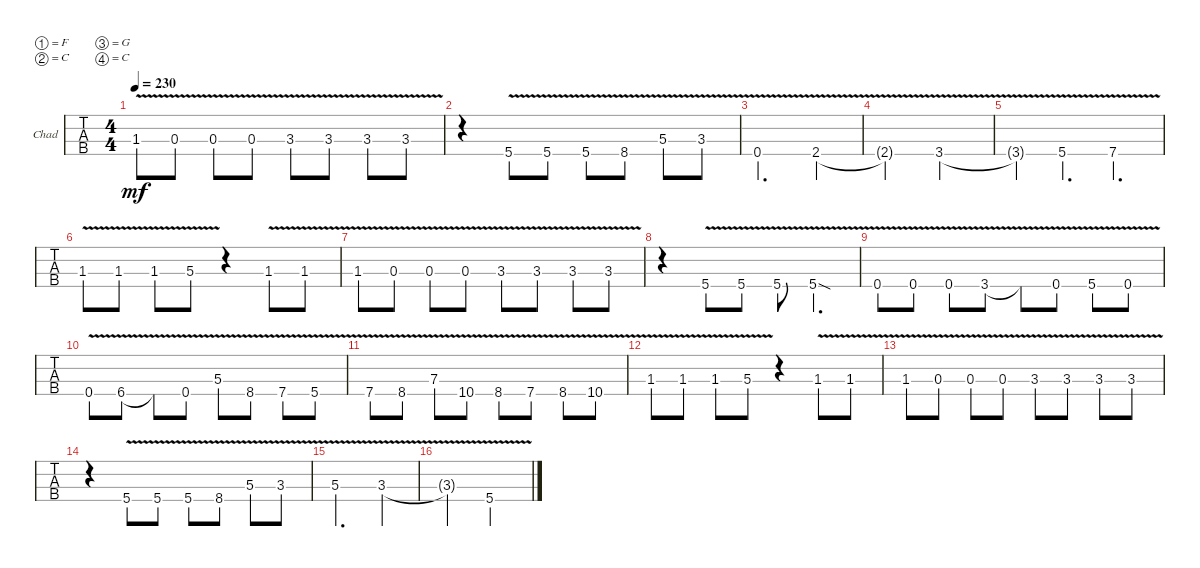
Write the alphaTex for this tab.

\bracketExtendMode groupsimilarinstruments
\firstSystemTrackNameOrientation horizontal
\otherSystemsTrackNameOrientation horizontal
\track ("Doctor Lagorno" "Chad") {solo instrument electricbassfinger}
\staff {tabs}
\tuning (F2 C2 G1 C1)
\ts (4 4)
\tempo 230
\clef f4
\ks c
1.3{v}.8{dy mf} 0.3{v}.8 0.3{v}.8 0.3{v}.8 3.3{v}.8 3.3{v}.8 3.3{v}.8 3.3{v}.8 |
r.4 5.4{v}.8 5.4{v}.8 5.4{v}.8 8.4{v}.8 5.3{v}.8 3.3{v}.8 |
0.4{v}.2{d} 2.4{v}.4 |
2.4{v t}.2 3.4{v}.2 |
3.4{v t}.4 5.4{v}.4{d} 7.4{v}.4{d} |
1.3{v}.8 1.3{v}.8 1.3{v}.8 5.3{v}.8 r.4 1.3{v}.8 1.3{v}.8 |
1.3{v}.8 0.3{v}.8 0.3{v}.8 0.3{v}.8 3.3{v}.8 3.3{v}.8 3.3{v}.8 3.3{v}.8 |
r.4 5.4{v}.8 5.4{v}.8 5.4{v}.8 5.4{v sod}.4{d} |
0.4{v}.8 0.4{v}.8 0.4{v}.8 3.4{v}.8 3.4{v t}.8 0.4{v}.8 5.4{v}.8 0.4{v}.8 |
0.4{v}.8 6.4{v}.8 6.4{v t}.8 0.4{v}.8 5.3{v}.8 8.4{v}.8 7.4{v}.8 5.4{v}.8 |
7.4{v}.8 8.4{v}.8 7.3{v}.8 10.4{v}.8 8.4{v}.8 7.4{v}.8 8.4{v}.8 10.4{v}.8 |
1.3{v}.8 1.3{v}.8 1.3{v}.8 5.3{v}.8 r.4 1.3{v}.8 1.3{v}.8 |
1.3{v}.8 0.3{v}.8 0.3{v}.8 0.3{v}.8 3.3{v}.8 3.3{v}.8 3.3{v}.8 3.3{v}.8 |
r.4 5.4{v}.8 5.4{v}.8 5.4{v}.8 8.4{v}.8 5.3{v}.8 3.3{v}.8 |
5.3{v}.2{d} 3.3{v}.4 |
3.3{v t}.2 5.4{v}.2
